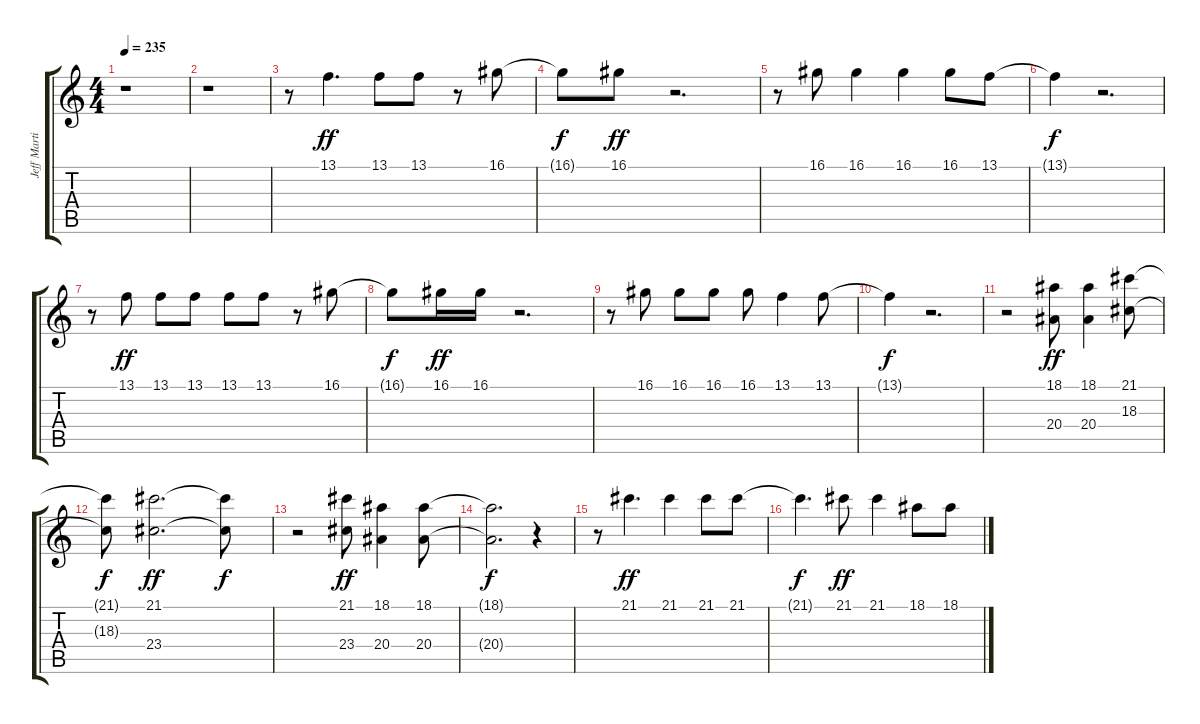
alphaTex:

\track ("Jeff Martin" "Jeff Marti") {instrument lead6voice}
\staff {score tabs}
\tuning (E4 B3 G3 D3 A2 E2) {hide}
\ts (4 4)
\tempo 235
\clef g2
\ks c
r.1{dy f} |
r.1 |
r.8 13.1.4{d dy ff} 13.1.8 13.1.8 r.8 16.1.8 |
16.1{t}.8{dy f} 16.1.8{dy ff} r.2{d} |
r.8 16.1.8 16.1.4 16.1.4 16.1.8 13.1.8 |
13.1{t}.4{dy f} r.2{d} |
r.8 13.1.8{dy ff} 13.1.8 13.1.8 13.1.8 13.1.8 r.8 16.1.8 |
16.1{t}.8{dy f} 16.1.16{dy ff} 16.1.16 r.2{d} |
r.8 16.1.8 16.1.8 16.1.8 16.1.8 13.1.4 13.1.8 |
13.1{t}.4{dy f} r.2{d} |
r.2 (18.1 20.4).8{dy ff} (18.1 20.4).4 (21.1 18.3).8 |
(21.1{t} 18.3{t}).8{dy f} (21.1 23.4).2{d dy ff} (21.1{t} 23.4{t}).8{dy f} |
r.2 (21.1 23.4).8{dy ff} (18.1 20.4).4 (18.1 20.4).8 |
(18.1{t} 20.4{t}).2{d dy f} r.4 |
r.8 21.1.4{d dy ff} 21.1.4 21.1.8 21.1.8 |
21.1{t}.4{d dy f} 21.1.8{dy ff} 21.1.4 18.1.8 18.1.8
